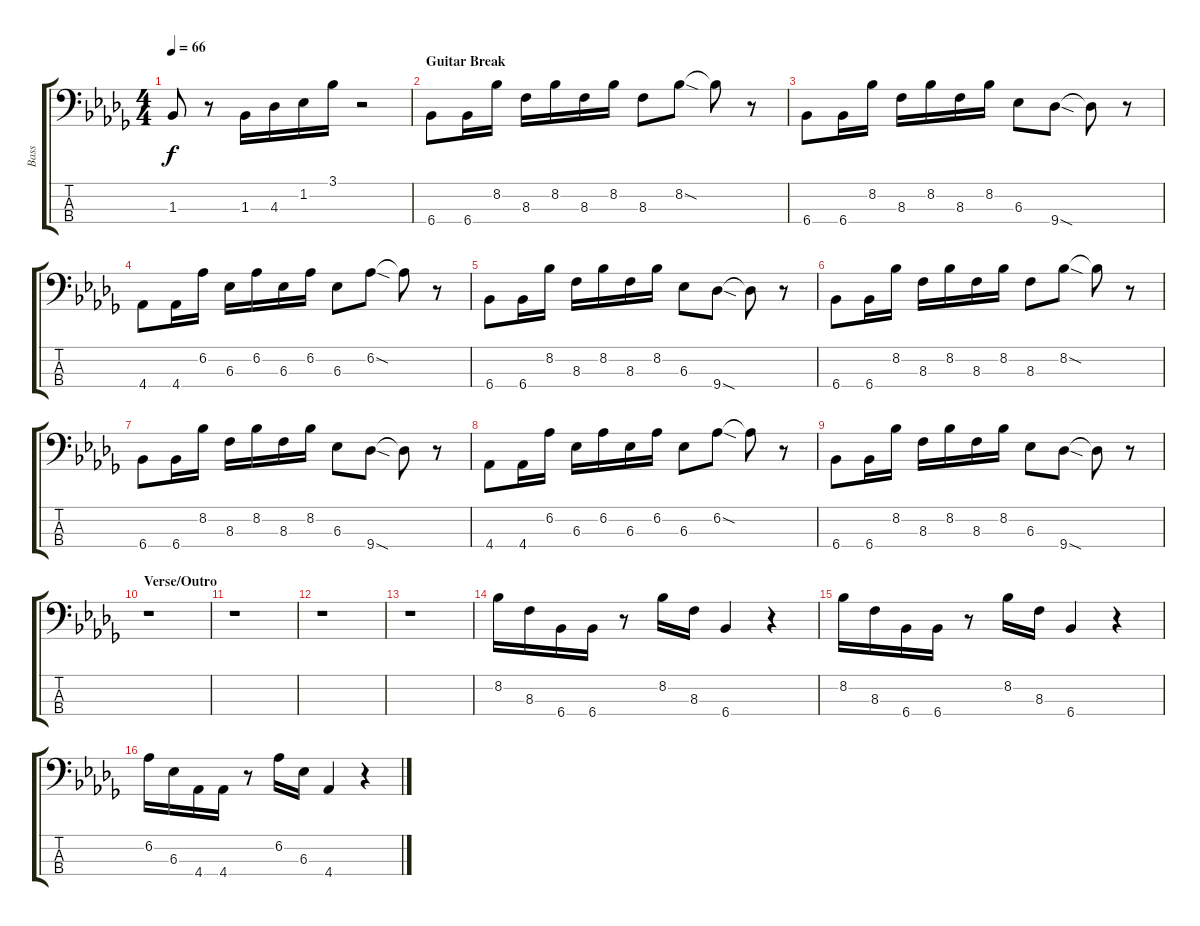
\track ("Bass" "Bass") {instrument acousticbass}
\staff {score tabs}
\tuning (G2 D2 A1 E1) {hide}
\ts (4 4)
\tempo 66
\clef f4
\ks db
1.3.8{dy f} r.8 1.3.16 4.3.16 1.2.16 3.1.16 r.2 |
\section ("" "Guitar Break")
6.4.8 6.4.16 8.2.16 8.3.16 8.2.16 8.3.16 8.2.16 8.3.8 8.2{sod}.8 8.2{t}.8 r.8 |
6.4.8 6.4.16 8.2.16 8.3.16 8.2.16 8.3.16 8.2.16 6.3.8 9.4{sod}.8 9.4{t}.8 r.8 |
4.4.8 4.4.16 6.2.16 6.3.16 6.2.16 6.3.16 6.2.16 6.3.8 6.2{sod}.8 6.2{t}.8 r.8 |
6.4.8 6.4.16 8.2.16 8.3.16 8.2.16 8.3.16 8.2.16 6.3.8 9.4{sod}.8 9.4{t}.8 r.8 |
6.4.8 6.4.16 8.2.16 8.3.16 8.2.16 8.3.16 8.2.16 8.3.8 8.2{sod}.8 8.2{t}.8 r.8 |
6.4.8 6.4.16 8.2.16 8.3.16 8.2.16 8.3.16 8.2.16 6.3.8 9.4{sod}.8 9.4{t}.8 r.8 |
4.4.8 4.4.16 6.2.16 6.3.16 6.2.16 6.3.16 6.2.16 6.3.8 6.2{sod}.8 6.2{t}.8 r.8 |
6.4.8 6.4.16 8.2.16 8.3.16 8.2.16 8.3.16 8.2.16 6.3.8 9.4{sod}.8 9.4{t}.8 r.8 |
\section ("" "Verse/Outro")
r.1 |
r.1 |
r.1 |
r.1 |
8.2.16{volume 12} 8.3.16 6.4.16 6.4.16 r.8 8.2.16 8.3.16 6.4.4 r.4 |
8.2.16 8.3.16 6.4.16 6.4.16 r.8 8.2.16 8.3.16 6.4.4 r.4 |
6.2.16 6.3.16 4.4.16 4.4.16 r.8 6.2.16 6.3.16 4.4.4 r.4
